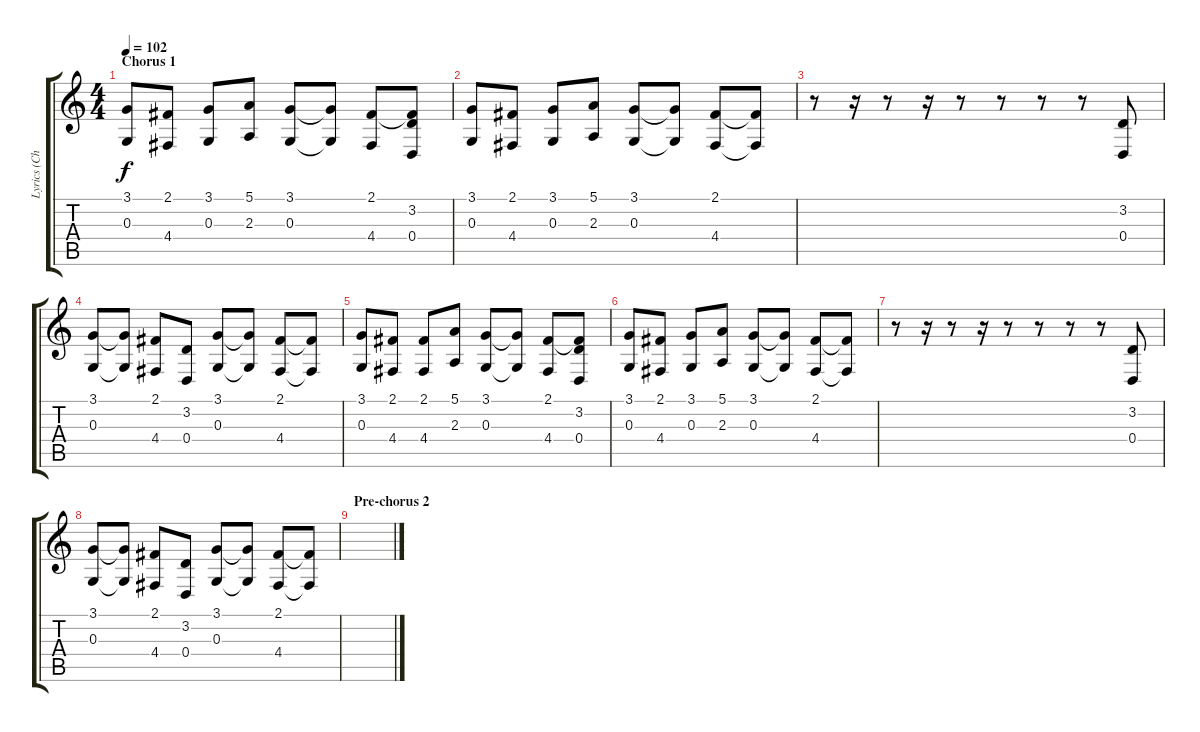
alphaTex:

\track ("Lyrics (Chester)" "Lyrics (Ch") {instrument bassoon}
\staff {score tabs}
\tuning (E4 B3 G3 D3 A2 E2) {hide}
\ts (4 4)
\section ("" "Chorus 1")
\tempo 102
\clef g2
\ks c
(3.1 0.3).8{dy f instrument bassoon} (2.1 4.4).8 (3.1 0.3).8 (5.1 2.3).8 (3.1 0.3).8 (3.1{t} 0.3{t}).8 (2.1 4.4).8 (2.1{t} 3.2 0.4).8 |
(3.1 0.3).8 (2.1 4.4).8 (3.1 0.3).8 (5.1 2.3).8 (3.1 0.3).8 (3.1{t} 0.3{t}).8 (2.1 4.4).8 (2.1{t} 4.4{t}).8 |
r.8 r.16 r.8 r.16 r.8 r.8 r.8 r.8 (3.2 0.4).8{volume 14 instrument bassoon} |
(3.1 0.3).8 (3.1{t} 0.3{t}).8 (2.1 4.4).8 (3.2 0.4).8 (3.1 0.3).8 (3.1{t} 0.3{t}).8 (2.1 4.4).8 (2.1{t} 4.4{t}).8 |
(3.1 0.3).8{instrument bassoon} (2.1 4.4).8 (2.1 4.4).8 (5.1 2.3).8 (3.1 0.3).8 (3.1{t} 0.3{t}).8 (2.1 4.4).8 (2.1{t} 3.2 0.4).8 |
(3.1 0.3).8 (2.1 4.4).8 (3.1 0.3).8 (5.1 2.3).8 (3.1 0.3).8 (3.1{t} 0.3{t}).8 (2.1 4.4).8 (2.1{t} 4.4{t}).8 |
r.8 r.16 r.8 r.16 r.8 r.8 r.8 r.8 (3.2 0.4).8{volume 14 instrument bassoon} |
(3.1 0.3).8 (3.1{t} 0.3{t}).8 (2.1 4.4).8 (3.2 0.4).8 (3.1 0.3).8 (3.1{t} 0.3{t}).8 (2.1 4.4).8 (2.1{t} 4.4{t}).8 |
\section ("" "Pre-chorus 2")
